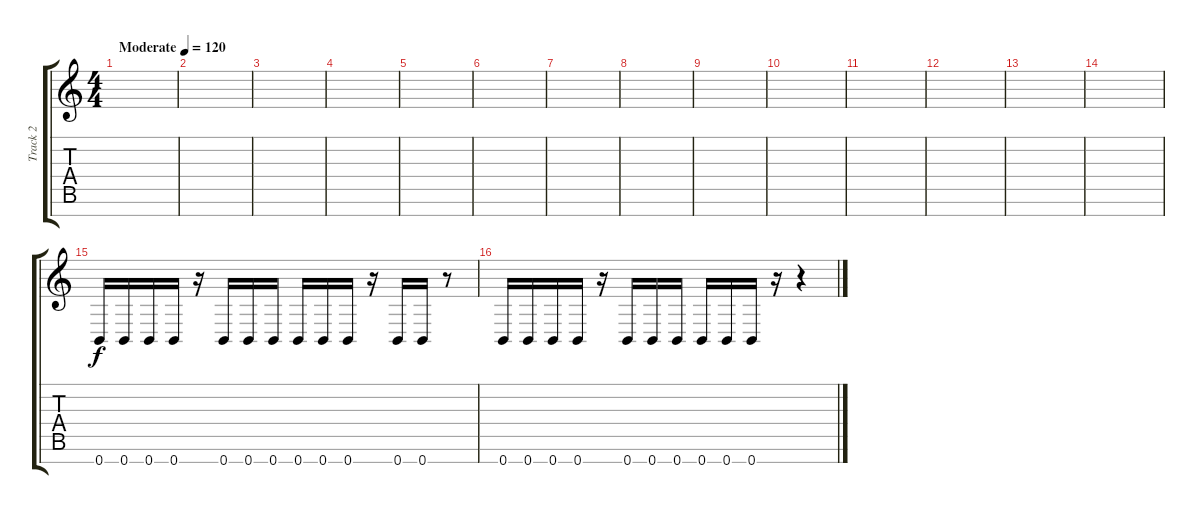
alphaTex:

\track ("Track 2" "Track 2") {instrument distortionguitar}
\staff {score tabs}
\tuning (E4 B3 G3 D3 A2 E2 B1) {hide}
\ts (4 4)
\tempo (120 "Moderate")
\clef g2
\ks c
|
|
|
|
|
|
|
|
|
|
|
|
|
|
0.7.16 0.7.16 0.7.16 0.7.16 r.16 0.7.16 0.7.16 0.7.16 0.7.16 0.7.16 0.7.16 r.16 0.7.16 0.7.16 r.8 |
0.7.16 0.7.16 0.7.16 0.7.16 r.16 0.7.16 0.7.16 0.7.16 0.7.16 0.7.16 0.7.16 r.16 r.4
